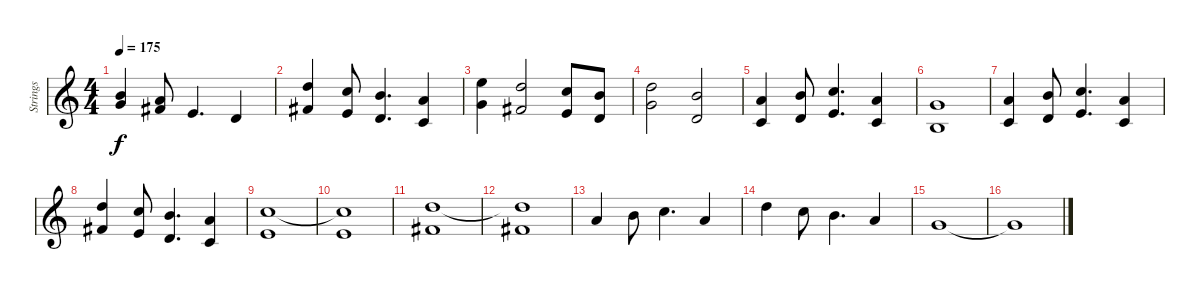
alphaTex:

\track ("Strings" "Strings") {instrument violin}
\staff {score}
\tuning (E5 A4 D4 G3) {hide}
\ts (4 4)
\tempo 175
\clef g2
\ks c
(2.2 5.3).4{dy f} (0.2 4.3).8 2.3.4{d} 0.3.4 |
(5.2 4.3).4 (3.2 2.3).8 (2.2 0.3).4{d} (0.2 5.4).4 |
(0.1 5.3).4 (5.2 4.3).2 (3.2 2.3).8 (2.2 0.3).8 |
(5.2 5.3).2 (2.2 0.3).2 |
(0.2 5.4).4 (2.2 0.3).8 (3.2 2.3).4{d} (0.2 5.4).4 |
(5.3 4.4).1 |
(0.2 5.4).4 (2.2 0.3).8 (3.2 2.3).4{d} (0.2 5.4).4 |
(5.2 4.3).4 (3.2 2.3).8 (2.2 0.3).4{d} (0.2 5.4).4 |
(3.2 2.3).1 |
(3.2{t} 2.3).1 |
(5.2 4.3).1 |
(5.2{t} 4.3).1 |
0.2.4 2.2.8 3.2.4{d} 0.2.4 |
5.2.4 3.2.8 2.2.4{d} 0.2.4 |
5.3.1 |
5.3{t}.1
